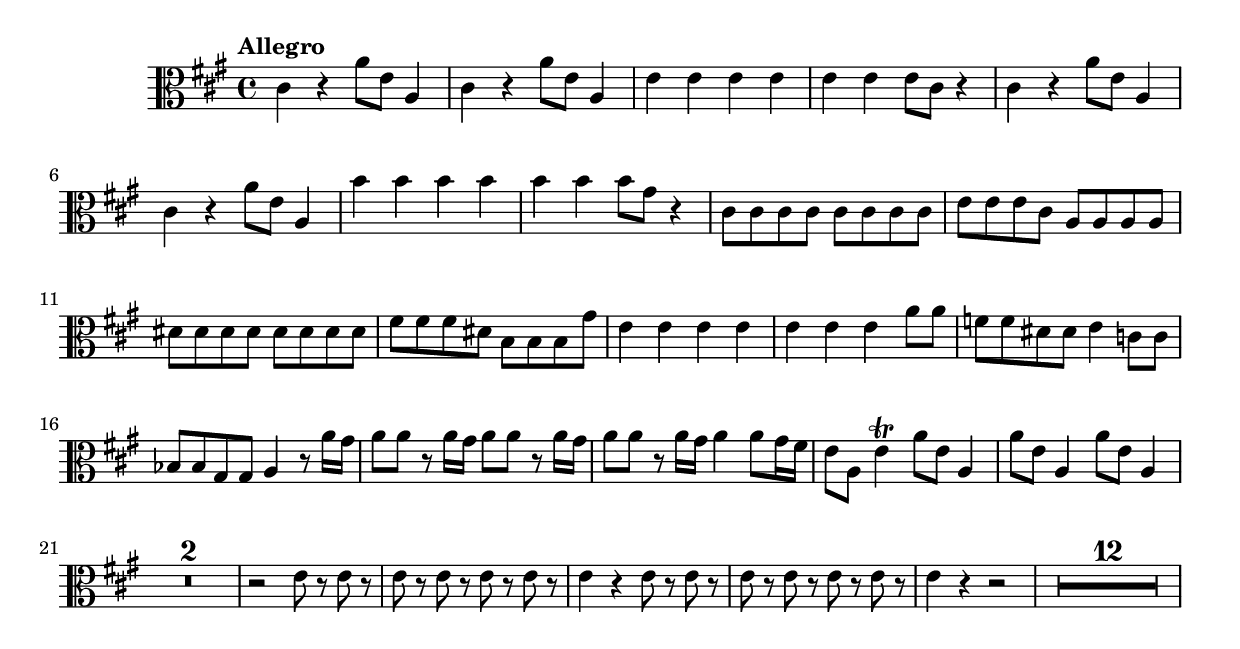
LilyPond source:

\version "2.20.0"
\language "english"

AltoViola = \new Staff {
  \clef alto
  \time 4/4
  \key a \major
  \relative c' {
    \tempo "Allegro"

    cs4 r a'8 e a,4 |
    cs r a'8 e a,4 |
    e' e e e |
    e e e8 cs r4 |

    cs r a'8 e a,4 |
    cs r a'8 e a,4 |
    b' b b b |
    b b b8 gs r4 |

    cs,8 cs cs cs cs cs cs cs |
    e e e cs a a a a |
    ds ds ds ds ds ds ds ds |
    fs fs fs ds b b b gs' |

    e4 e e e |
    e e e a8 a |
    f f ds ds e4 c8 c |
    bf bf gs gs a4 r8 a'16 gs |

    a8 a r a16 gs a8 a r a16 gs |
    a8 a r a16 gs a4 a8 gs16 fs |
    e8 a, e'4 \trill a8 e a,4 |
    a'8 e a,4 a'8 e a,4 |

    \compressMMRests R1*2

    r2 e'8 r e r |
    e r e r e r e r |
    e4 r e8 r e r |
    e r e r e r e r |

    e4 r r2 |

    \compressMMRests R1*12
  }
}


global = {
  \time 4/4
  \key a \major
}

\score {
  \new StaffGroup <<
    \AltoViola
  >>
  \layout { }
}
